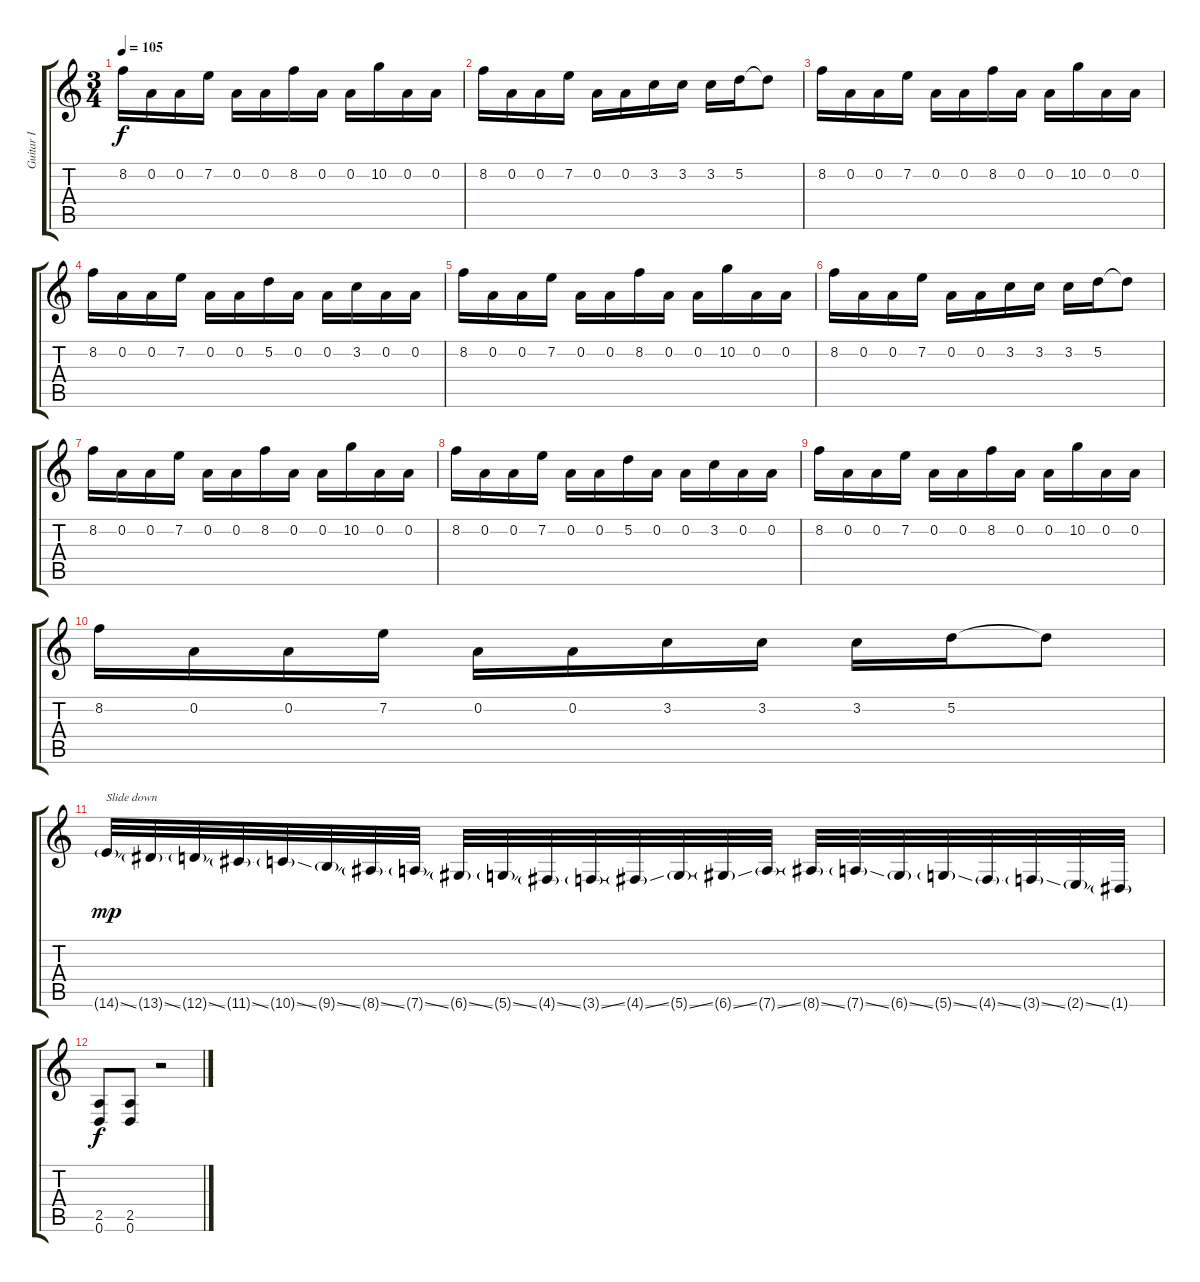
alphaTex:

\track ("Guitar I" "Guitar I") {instrument distortionguitar}
\staff {score tabs}
\tuning (D4 A3 F3 C3 G2 D2) {hide}
\ts (3 4)
\tempo 105
\clef g2
\ks c
8.2.16{dy f} 0.2.16 0.2.16 7.2.16 0.2.16 0.2.16 8.2.16 0.2.16 0.2.16 10.2.16 0.2.16 0.2.16 |
8.2.16 0.2.16 0.2.16 7.2.16 0.2.16 0.2.16 3.2.16 3.2.16 3.2.16 5.2.16 5.2{t}.8 |
8.2.16 0.2.16 0.2.16 7.2.16 0.2.16 0.2.16 8.2.16 0.2.16 0.2.16 10.2.16 0.2.16 0.2.16 |
8.2.16 0.2.16 0.2.16 7.2.16 0.2.16 0.2.16 5.2.16 0.2.16 0.2.16 3.2.16 0.2.16 0.2.16 |
8.2.16 0.2.16 0.2.16 7.2.16 0.2.16 0.2.16 8.2.16 0.2.16 0.2.16 10.2.16 0.2.16 0.2.16 |
8.2.16 0.2.16 0.2.16 7.2.16 0.2.16 0.2.16 3.2.16 3.2.16 3.2.16 5.2.16 5.2{t}.8 |
8.2.16 0.2.16 0.2.16 7.2.16 0.2.16 0.2.16 8.2.16 0.2.16 0.2.16 10.2.16 0.2.16 0.2.16 |
8.2.16 0.2.16 0.2.16 7.2.16 0.2.16 0.2.16 5.2.16 0.2.16 0.2.16 3.2.16 0.2.16 0.2.16 |
8.2.16 0.2.16 0.2.16 7.2.16 0.2.16 0.2.16 8.2.16 0.2.16 0.2.16 10.2.16 0.2.16 0.2.16 |
8.2.16 0.2.16 0.2.16 7.2.16 0.2.16 0.2.16 3.2.16 3.2.16 3.2.16 5.2.16 5.2{t}.8 |
14.6{ss g}.32{txt "Slide down" dy mp} 13.6{ss g}.32 12.6{ss g}.32 11.6{ss g}.32 10.6{ss g}.32 9.6{ss g}.32 8.6{ss g}.32 7.6{ss g}.32 6.6{ss g}.32 5.6{ss g}.32 4.6{ss g}.32 3.6{ss g}.32 4.6{ss g}.32 5.6{ss g}.32 6.6{ss g}.32 7.6{ss g}.32 8.6{ss g}.32 7.6{ss g}.32 6.6{ss g}.32 5.6{ss g}.32 4.6{ss g}.32 3.6{ss g}.32 2.6{ss g}.32 1.6{g}.32 |
(2.5 0.6).8{dy f} (2.5 0.6).8 r.2
